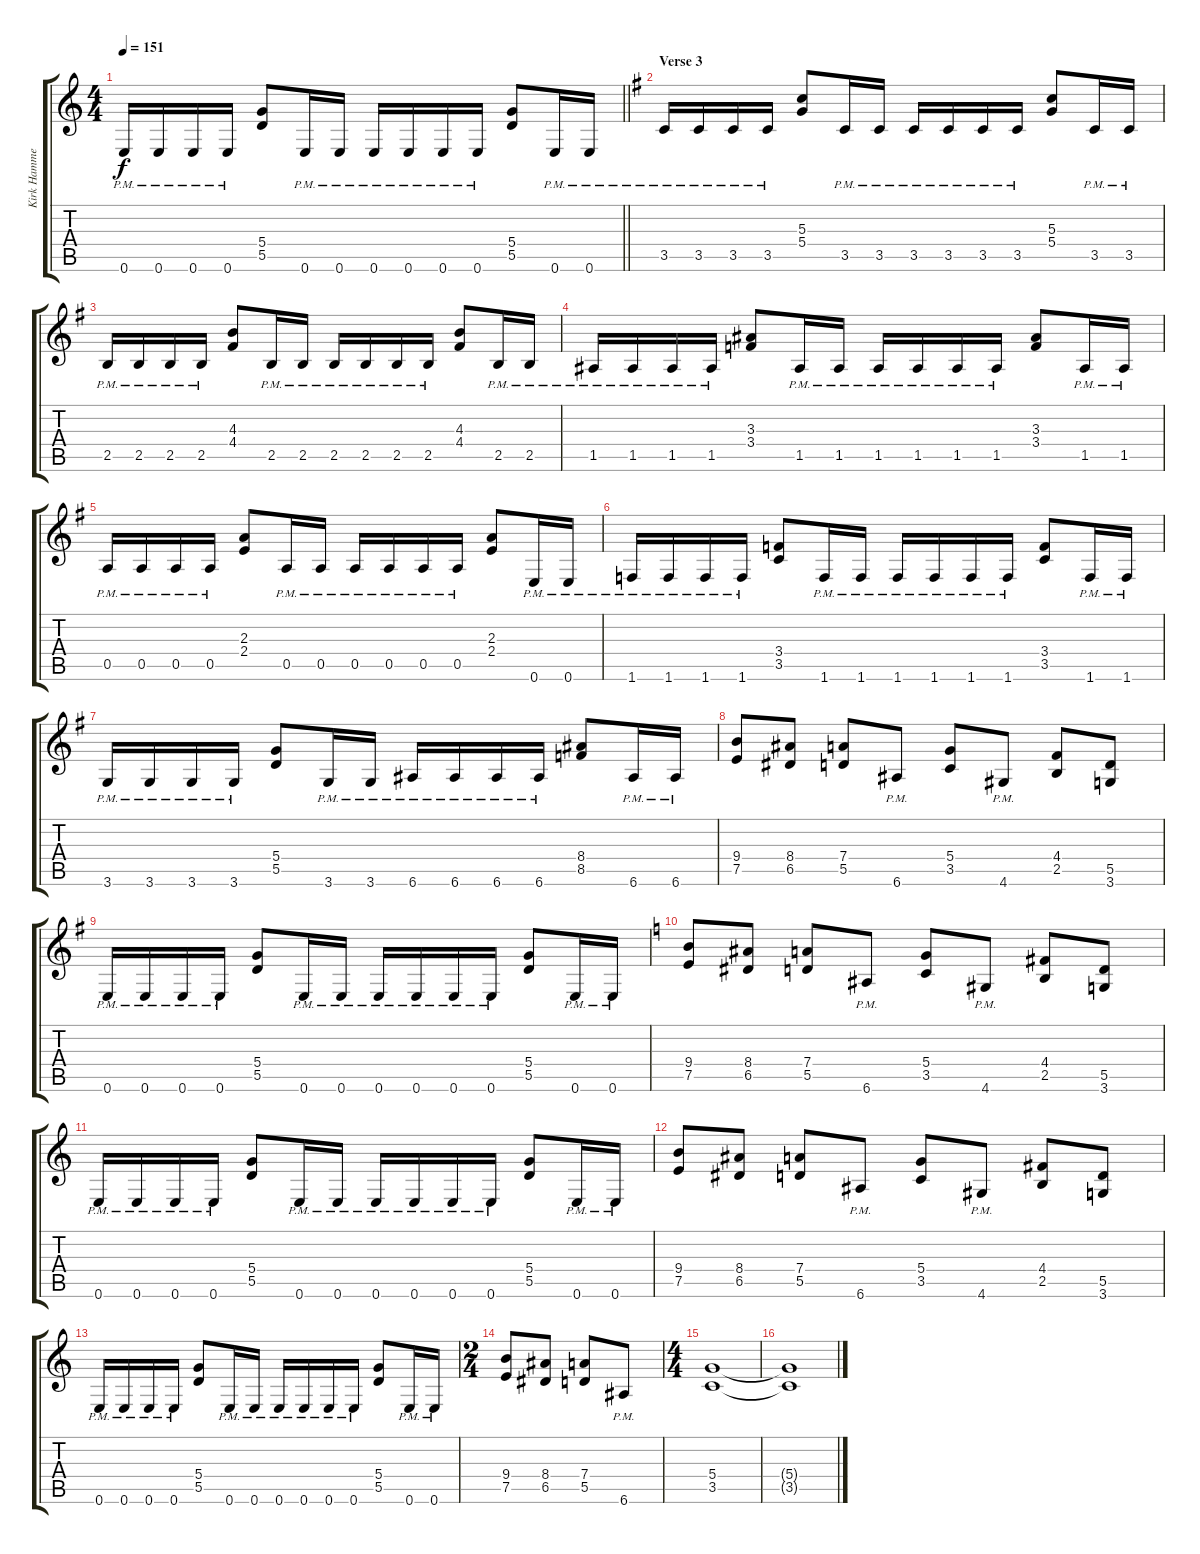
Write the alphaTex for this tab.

\track ("Kirk Hammet" "Kirk Hamme") {instrument distortionguitar}
\staff {score tabs}
\tuning (E4 B3 G3 D3 A2 E2) {hide}
\ts (4 4)
\tempo 151
\clef g2
\barLineRight lightlight
\ks c
0.6{pm}.16{dy f} 0.6{pm}.16 0.6{pm}.16 0.6{pm}.16 (5.4 5.5).8 0.6{pm}.16 0.6{pm}.16 0.6{pm}.16 0.6{pm}.16 0.6{pm}.16 0.6{pm}.16 (5.4 5.5).8 0.6{pm}.16 0.6{pm}.16 |
\section ("" "Verse 3")
\ks g
3.5{pm}.16 3.5{pm}.16 3.5{pm}.16 3.5{pm}.16 (5.3 5.4).8 3.5{pm}.16 3.5{pm}.16 3.5{pm}.16 3.5{pm}.16 3.5{pm}.16 3.5{pm}.16 (5.3 5.4).8 3.5{pm}.16 3.5{pm}.16 |
2.5{pm}.16 2.5{pm}.16 2.5{pm}.16 2.5{pm}.16 (4.3 4.4).8 2.5{pm}.16 2.5{pm}.16 2.5{pm}.16 2.5{pm}.16 2.5{pm}.16 2.5{pm}.16 (4.3 4.4).8 2.5{pm}.16 2.5{pm}.16 |
1.5{pm}.16 1.5{pm}.16 1.5{pm}.16 1.5{pm}.16 (3.3 3.4).8 1.5{pm}.16 1.5{pm}.16 1.5{pm}.16 1.5{pm}.16 1.5{pm}.16 1.5{pm}.16 (3.3 3.4).8 1.5{pm}.16 1.5{pm}.16 |
0.5{pm}.16 0.5{pm}.16 0.5{pm}.16 0.5{pm}.16 (2.3 2.4).8 0.5{pm}.16 0.5{pm}.16 0.5{pm}.16 0.5{pm}.16 0.5{pm}.16 0.5{pm}.16 (2.3 2.4).8 0.6{pm}.16 0.6{pm}.16 |
1.6{pm}.16 1.6{pm}.16 1.6{pm}.16 1.6{pm}.16 (3.4 3.5).8 1.6{pm}.16 1.6{pm}.16 1.6{pm}.16 1.6{pm}.16 1.6{pm}.16 1.6{pm}.16 (3.4 3.5).8 1.6{pm}.16 1.6{pm}.16 |
3.6{pm}.16 3.6{pm}.16 3.6{pm}.16 3.6{pm}.16 (5.4 5.5).8 3.6{pm}.16 3.6{pm}.16 6.6{pm}.16 6.6{pm}.16 6.6{pm}.16 6.6{pm}.16 (8.4 8.5).8 6.6{pm}.16 6.6{pm}.16 |
(9.4 7.5).8 (8.4 6.5).8 (7.4 5.5).8 6.6{pm}.8 (5.4 3.5).8 4.6{pm}.8 (4.4 2.5).8 (5.5 3.6).8 |
0.6{pm}.16 0.6{pm}.16 0.6{pm}.16 0.6{pm}.16 (5.4 5.5).8 0.6{pm}.16 0.6{pm}.16 0.6{pm}.16 0.6{pm}.16 0.6{pm}.16 0.6{pm}.16 (5.4 5.5).8 0.6{pm}.16 0.6{pm}.16 |
\ks c
(9.4 7.5).8 (8.4 6.5).8 (7.4 5.5).8 6.6{pm}.8 (5.4 3.5).8 4.6{pm}.8 (4.4 2.5).8 (5.5 3.6).8 |
0.6{pm}.16 0.6{pm}.16 0.6{pm}.16 0.6{pm}.16 (5.4 5.5).8 0.6{pm}.16 0.6{pm}.16 0.6{pm}.16 0.6{pm}.16 0.6{pm}.16 0.6{pm}.16 (5.4 5.5).8 0.6{pm}.16 0.6{pm}.16 |
(9.4 7.5).8 (8.4 6.5).8 (7.4 5.5).8 6.6{pm}.8 (5.4 3.5).8 4.6{pm}.8 (4.4 2.5).8 (5.5 3.6).8 |
0.6{pm}.16 0.6{pm}.16 0.6{pm}.16 0.6{pm}.16 (5.4 5.5).8 0.6{pm}.16 0.6{pm}.16 0.6{pm}.16 0.6{pm}.16 0.6{pm}.16 0.6{pm}.16 (5.4 5.5).8 0.6{pm}.16 0.6{pm}.16 |
\ts (2 4)
(9.4 7.5).8 (8.4 6.5).8 (7.4 5.5).8 6.6{pm}.8 |
\ts (4 4)
(5.4 3.5).1 |
(5.4{t} 3.5{t}).1
